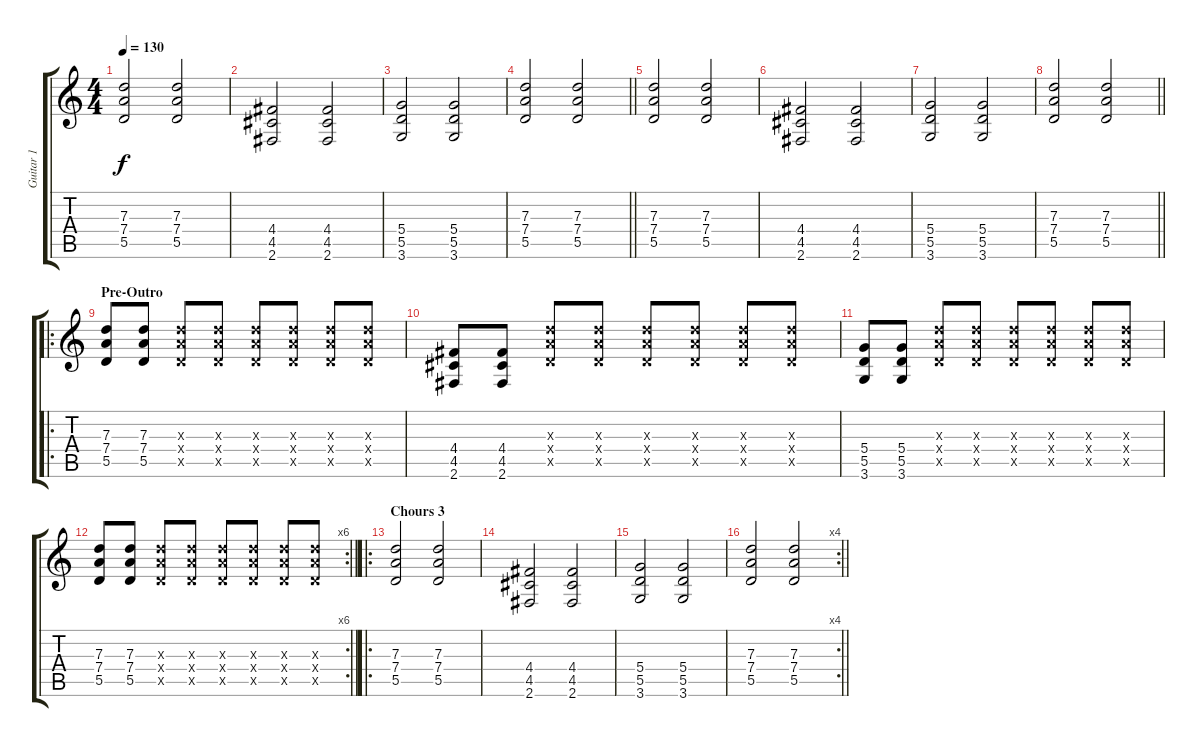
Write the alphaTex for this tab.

\track ("Guitar 1" "Guitar 1") {instrument acousticguitarsteel}
\staff {score tabs}
\tuning (E4 B3 G3 D3 A2 E2) {hide}
\ts (4 4)
\tempo 130
\clef g2
\ks c
(7.3 7.4 5.5).2{dy f} (7.3 7.4 5.5).2 |
(4.4 4.5 2.6).2 (4.4 4.5 2.6).2 |
(5.4 5.5 3.6).2 (5.4 5.5 3.6).2 |
\barLineRight lightlight
(7.3 7.4 5.5).2 (7.3 7.4 5.5).2 |
(7.3 7.4 5.5).2 (7.3 7.4 5.5).2 |
(4.4 4.5 2.6).2 (4.4 4.5 2.6).2 |
(5.4 5.5 3.6).2 (5.4 5.5 3.6).2 |
\barLineRight lightlight
(7.3 7.4 5.5).2 (7.3 7.4 5.5).2 |
\ro
\section ("" "Pre-Outro")
(7.3 7.4 5.5).8 (7.3 7.4 5.5).8 (7.3{x} 7.4{x} 5.5{x}).8 (7.3{x} 7.4{x} 5.5{x}).8 (7.3{x} 7.4{x} 5.5{x}).8 (7.3{x} 7.4{x} 5.5{x}).8 (7.3{x} 7.4{x} 5.5{x}).8 (7.3{x} 7.4{x} 5.5{x}).8 |
(4.4 4.5 2.6).8 (4.4 4.5 2.6).8 (7.3{x} 7.4{x} 5.5{x}).8 (7.3{x} 7.4{x} 5.5{x}).8 (7.3{x} 7.4{x} 5.5{x}).8 (7.3{x} 7.4{x} 5.5{x}).8 (7.3{x} 7.4{x} 5.5{x}).8 (7.3{x} 7.4{x} 5.5{x}).8 |
(5.4 5.5 3.6).8 (5.4 5.5 3.6).8 (7.3{x} 7.4{x} 5.5{x}).8 (7.3{x} 7.4{x} 5.5{x}).8 (7.3{x} 7.4{x} 5.5{x}).8 (7.3{x} 7.4{x} 5.5{x}).8 (7.3{x} 7.4{x} 5.5{x}).8 (7.3{x} 7.4{x} 5.5{x}).8 |
\rc 6
\barLineRight lightlight
(7.3 7.4 5.5).8 (7.3 7.4 5.5).8 (7.3{x} 7.4{x} 5.5{x}).8 (7.3{x} 7.4{x} 5.5{x}).8 (7.3{x} 7.4{x} 5.5{x}).8 (7.3{x} 7.4{x} 5.5{x}).8 (7.3{x} 7.4{x} 5.5{x}).8 (7.3{x} 7.4{x} 5.5{x}).8 |
\ro
\section ("" "Chours 3")
(7.3 7.4 5.5).2 (7.3 7.4 5.5).2 |
(4.4 4.5 2.6).2 (4.4 4.5 2.6).2 |
(5.4 5.5 3.6).2 (5.4 5.5 3.6).2 |
\rc 4
\barLineRight lightlight
(7.3 7.4 5.5).2 (7.3 7.4 5.5).2
